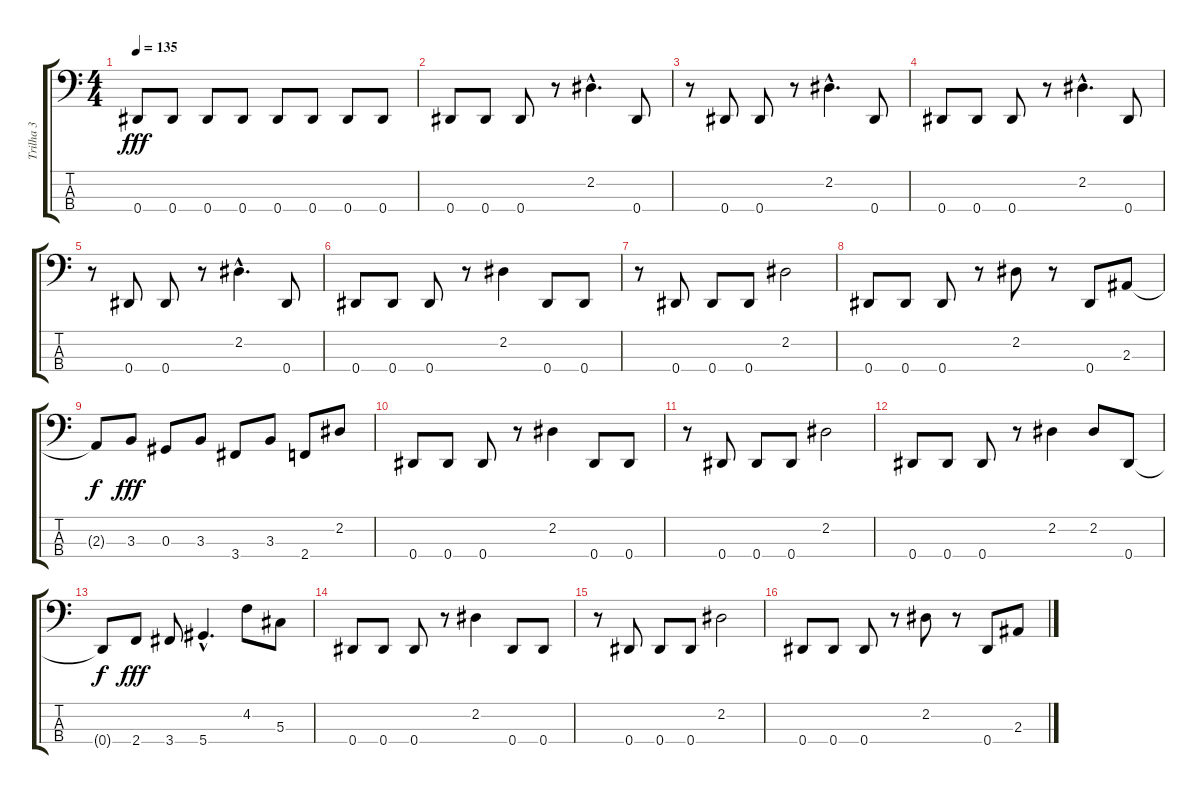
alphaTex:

\track ("Trilha 3" "Trilha 3") {instrument electricbasspick}
\staff {score tabs}
\tuning (Gb2 Db2 Ab1 Eb1) {hide}
\ts (4 4)
\tempo 135
\clef f4
\ks c
0.4.8{dy fff} 0.4.8 0.4.8 0.4.8 0.4.8 0.4.8 0.4.8 0.4.8 |
0.4.8 0.4.8 0.4.8 r.8 2.2{hac}.4{d} 0.4.8 |
r.8 0.4.8 0.4.8 r.8 2.2{hac}.4{d} 0.4.8 |
0.4.8 0.4.8 0.4.8 r.8 2.2{hac}.4{d} 0.4.8 |
r.8 0.4.8 0.4.8 r.8 2.2{hac}.4{d} 0.4.8 |
0.4.8 0.4.8 0.4.8 r.8 2.2.4 0.4.8 0.4.8 |
r.8 0.4.8 0.4.8 0.4.8 2.2.2 |
0.4.8 0.4.8 0.4.8 r.8 2.2.8 r.8 0.4.8 2.3.8 |
2.3{t}.8{dy f} 3.3.8{dy fff} 0.3.8 3.3.8 3.4.8 3.3.8 2.4.8 2.2.8 |
0.4.8 0.4.8 0.4.8 r.8 2.2.4 0.4.8 0.4.8 |
r.8 0.4.8 0.4.8 0.4.8 2.2.2 |
0.4.8 0.4.8 0.4.8 r.8 2.2.4 2.2.8 0.4.8 |
0.4{t}.8{dy f} 2.4.8{dy fff} 3.4.8 5.4{hac}.4{d} 4.2.8 5.3.8 |
0.4.8 0.4.8 0.4.8 r.8 2.2.4 0.4.8 0.4.8 |
r.8 0.4.8 0.4.8 0.4.8 2.2.2 |
0.4.8 0.4.8 0.4.8 r.8 2.2.8 r.8 0.4.8 2.3.8
